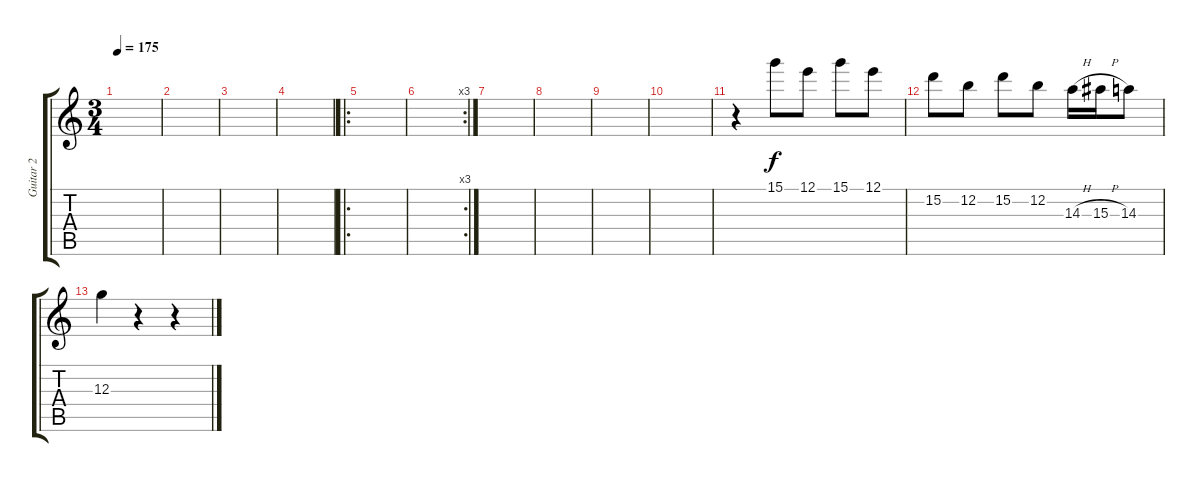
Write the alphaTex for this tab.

\track ("Guitar 2" "Guitar 2") {instrument overdrivenguitar}
\staff {score tabs}
\tuning (E4 B3 G3 D3 A2 E2) {hide}
\ts (3 4)
\tempo 175
\clef g2
\ks c
|
|
|
|
\ro
|
\rc 3
|
|
|
|
|
r.4 15.1.8 12.1.8 15.1.8 12.1.8 |
15.2.8 12.2.8 15.2.8 12.2.8 14.3{h}.16 15.3{h}.16 14.3.8 |
12.3.4 r.4 r.4
